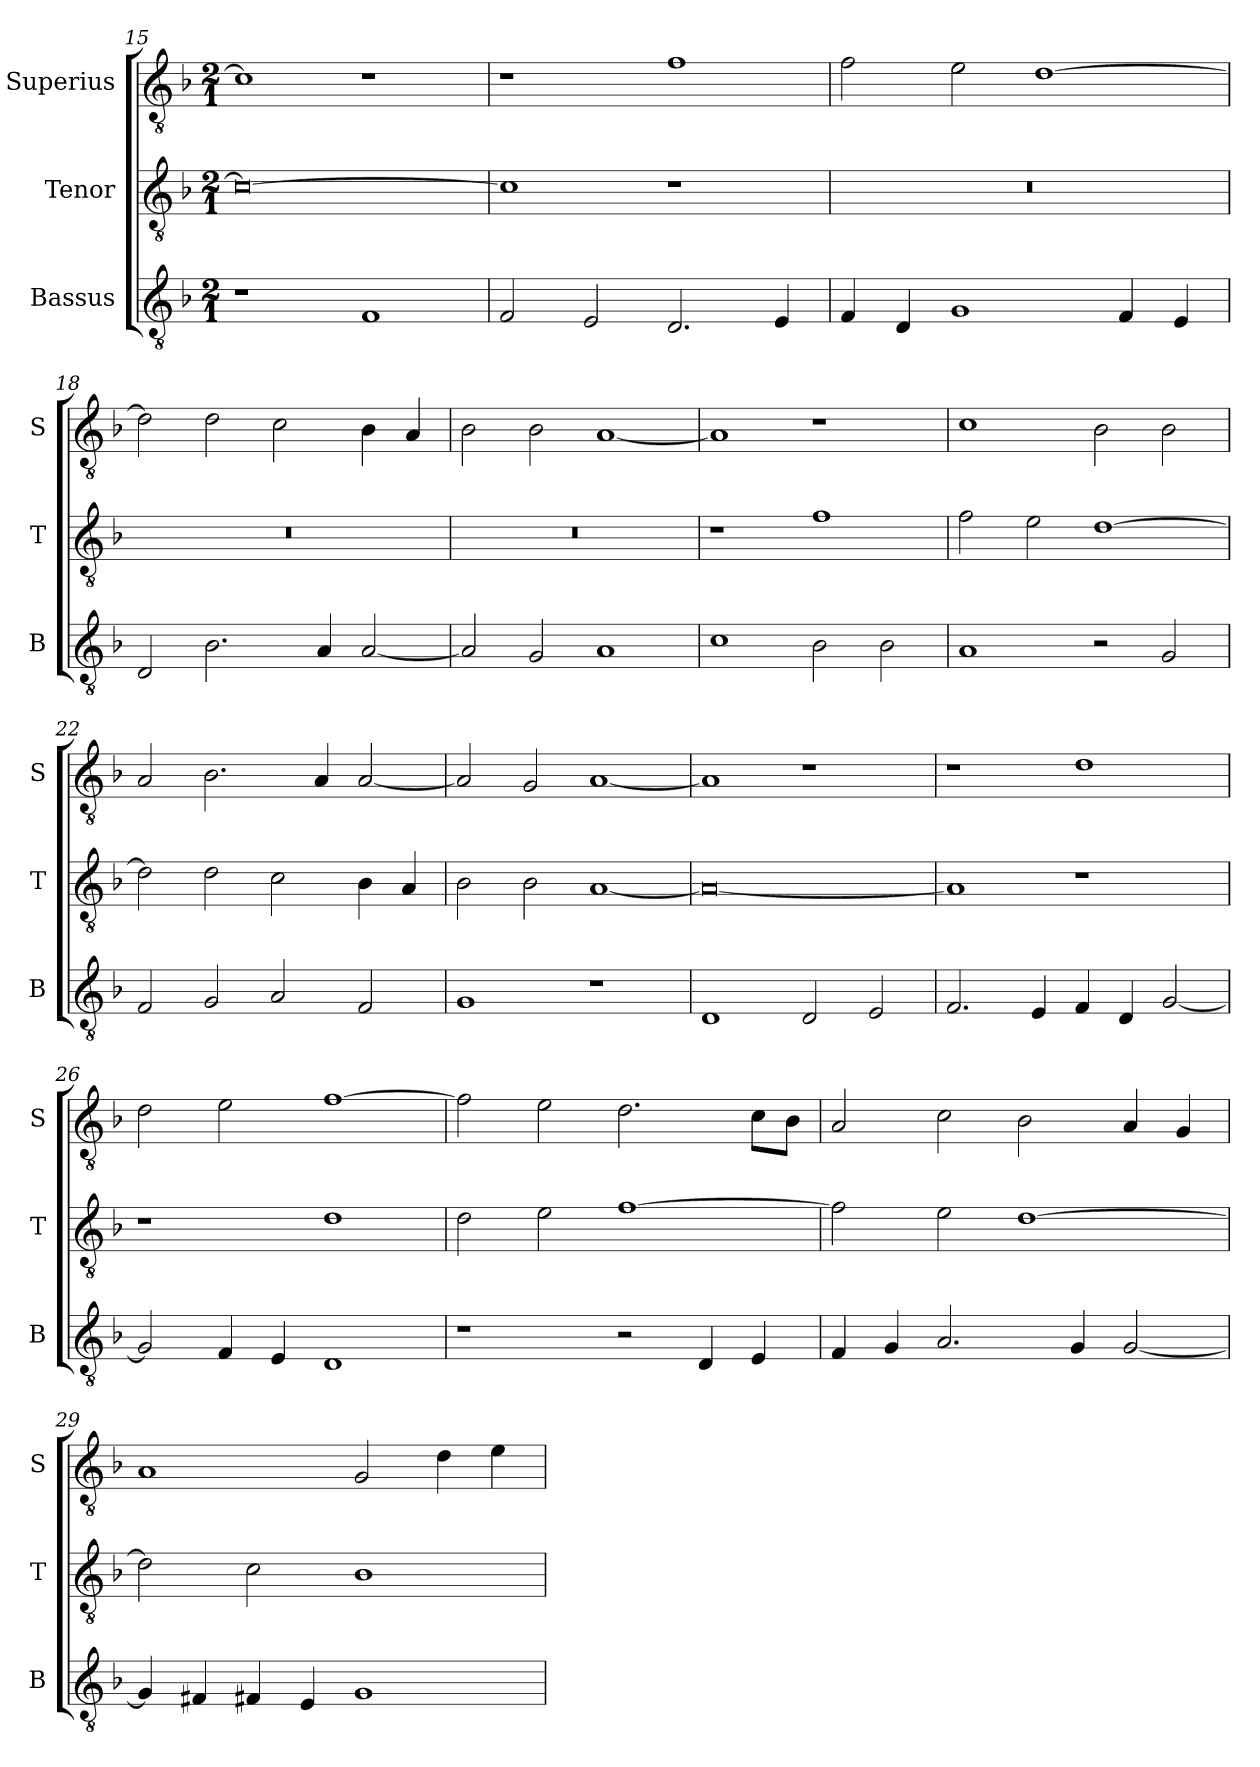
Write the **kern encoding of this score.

**kern	**kern	**kern
*part3	*part2	*part1
*staff3	*staff2	*staff1
*I"Bassus	*I"Tenor	*I"Superius
*I'B	*I'T	*I'S
*clefGv2	*clefGv2	*clefGv2
*k[b-]	*k[b-]	*k[b-]
*F:	*F:	*F:
*M2/1	*M2/1	*M2/1
=15	=15	=15
1r	0c_	1c]
1F	.	1r
=16	=16	=16
2F	1c]	1r
2E	.	.
2.D	1r	1f
4E	.	.
=17	=17	=17
4F	0r	2f
4D	.	.
1G	.	2e
.	.	[1d
4F	.	.
4E	.	.
=18	=18	=18
2D	0r	2d]
2.B-	.	2d
.	.	2c
4A	.	.
[2A	.	4B-
.	.	4A
=19	=19	=19
2A]	0r	2B-
2G	.	2B-
1A	.	[1A
=20	=20	=20
1c	1r	1A]
2B-	1f	1r
2B-	.	.
=21	=21	=21
1A	2f	1c
.	2e	.
2r	[1d	2B-
2G	.	2B-
=22	=22	=22
2F	2d]	2A
2G	2d	2.B-
2A	2c	.
.	.	4A
2F	4B-	[2A
.	4A	.
=23	=23	=23
1G	2B-	2A]
.	2B-	2G
1r	[1A	[1A
=24	=24	=24
1D	0A_	1A]
2D	.	1r
2E	.	.
=25	=25	=25
2.F	1A]	1r
4E	.	.
4F	1r	1d
4D	.	.
[2G	.	.
=26	=26	=26
2G]	1r	2d
4F	.	2e
4E	.	.
1D	1d	[1f
=27	=27	=27
1r	2d	2f]
.	2e	2e
2r	[1f	2.d
4D	.	.
4E	.	8cL
.	.	8B-J
=28	=28	=28
4F	2f]	2A
4G	.	.
2.A	2e	2c
.	[1d	2B-
4G	.	.
[2G	.	4A
.	.	4G
=29	=29	=29
4G]	2d]	1A
4F#X	.	.
4F#X	2c	.
4E	.	.
1G	1B-	2G
.	.	4d
.	.	4e
=	=	=
*-	*-	*-
